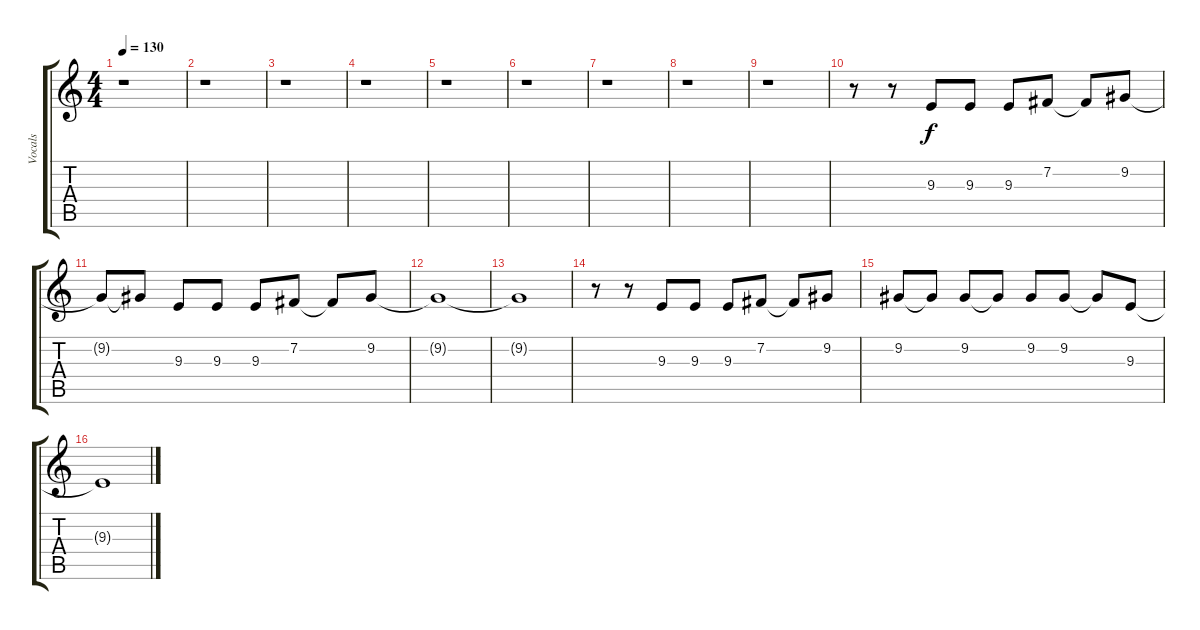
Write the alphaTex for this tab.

\track ("Vocals" "Vocals") {instrument viola}
\staff {score tabs}
\tuning (E4 B3 G3 D3 A2 E2) {hide}
\ts (4 4)
\tempo 130
\clef g2
\ks c
r.1{dy f} |
r.1 |
r.1 |
r.1 |
r.1 |
r.1 |
r.1 |
r.1 |
r.1 |
r.8 r.8 9.3.8 9.3.8 9.3.8 7.2.8 7.2{t}.8 9.2.8 |
9.2{t}.8 9.2{t}.8 9.3.8 9.3.8 9.3.8 7.2.8 7.2{t}.8 9.2.8 |
9.2{t}.1 |
9.2{t}.1 |
r.8 r.8 9.3.8 9.3.8 9.3.8 7.2.8 7.2{t}.8 9.2.8 |
9.2.8 9.2{t}.8 9.2.8 9.2{t}.8 9.2.8 9.2.8 9.2{t}.8 9.3.8 |
9.3{t}.1
